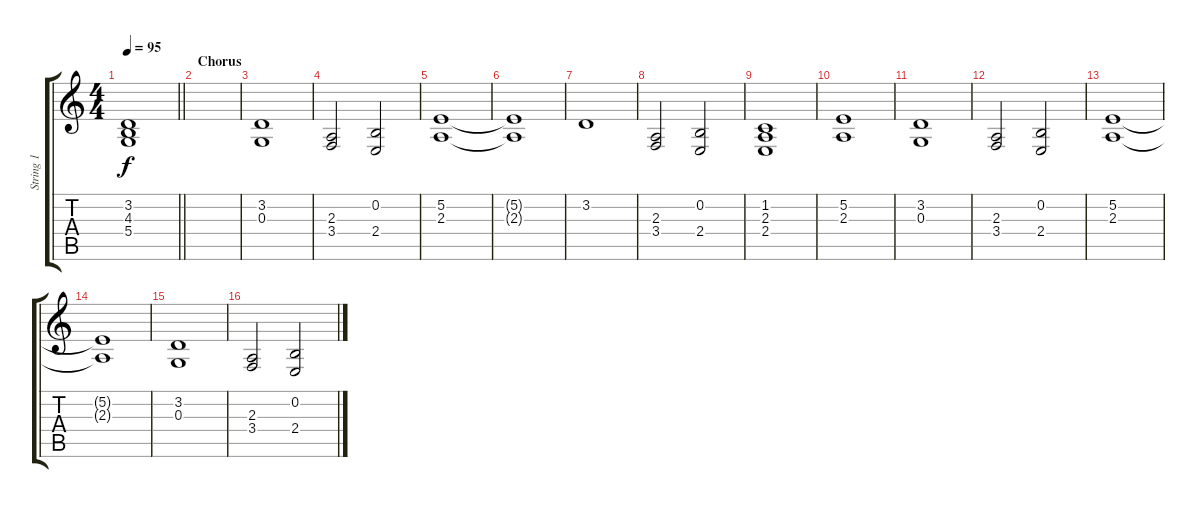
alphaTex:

\track ("String 1" "String 1") {instrument stringensemble2}
\staff {score tabs}
\tuning (E4 B3 G3 D3 A2 E2) {hide}
\ts (4 4)
\tempo 95
\clef g2
\barLineRight lightlight
\ks c
(3.2 4.3 5.4).1{dy f} |
\section ("" "Chorus")
|
(3.2 0.3).1 |
(2.3 3.4).2 (0.2 2.4).2 |
(5.2 2.3).1 |
(5.2{t} 2.3{t}).1 |
3.2.1 |
(2.3 3.4).2 (0.2 2.4).2 |
(1.2 2.3 2.4).1 |
(5.2 2.3).1 |
(3.2 0.3).1 |
(2.3 3.4).2 (0.2 2.4).2 |
(5.2 2.3).1 |
(5.2{t} 2.3{t}).1 |
(3.2 0.3).1 |
(2.3 3.4).2 (0.2 2.4).2
